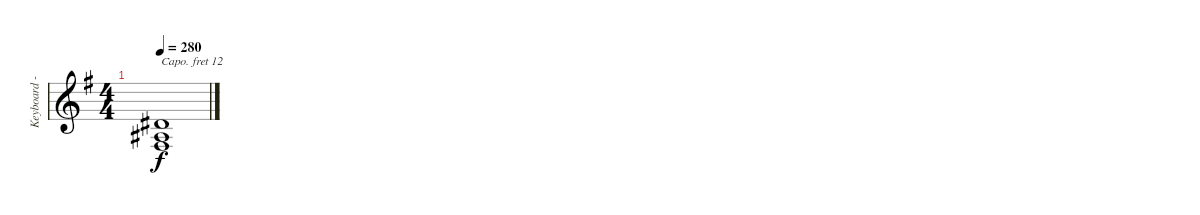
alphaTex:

\track ("Keyboard - Derek Sherinian" "Keyboard -") {instrument drawbarorgan}
\staff {score}
\capo 12
\tuning (Eb4 Bb3 Gb3 Db3 Ab2 Eb2) {hide}
\ts (4 4)
\tempo 280
\clef g2
\ks eminor
(2.4 2.5 3.6).1{dy f}
